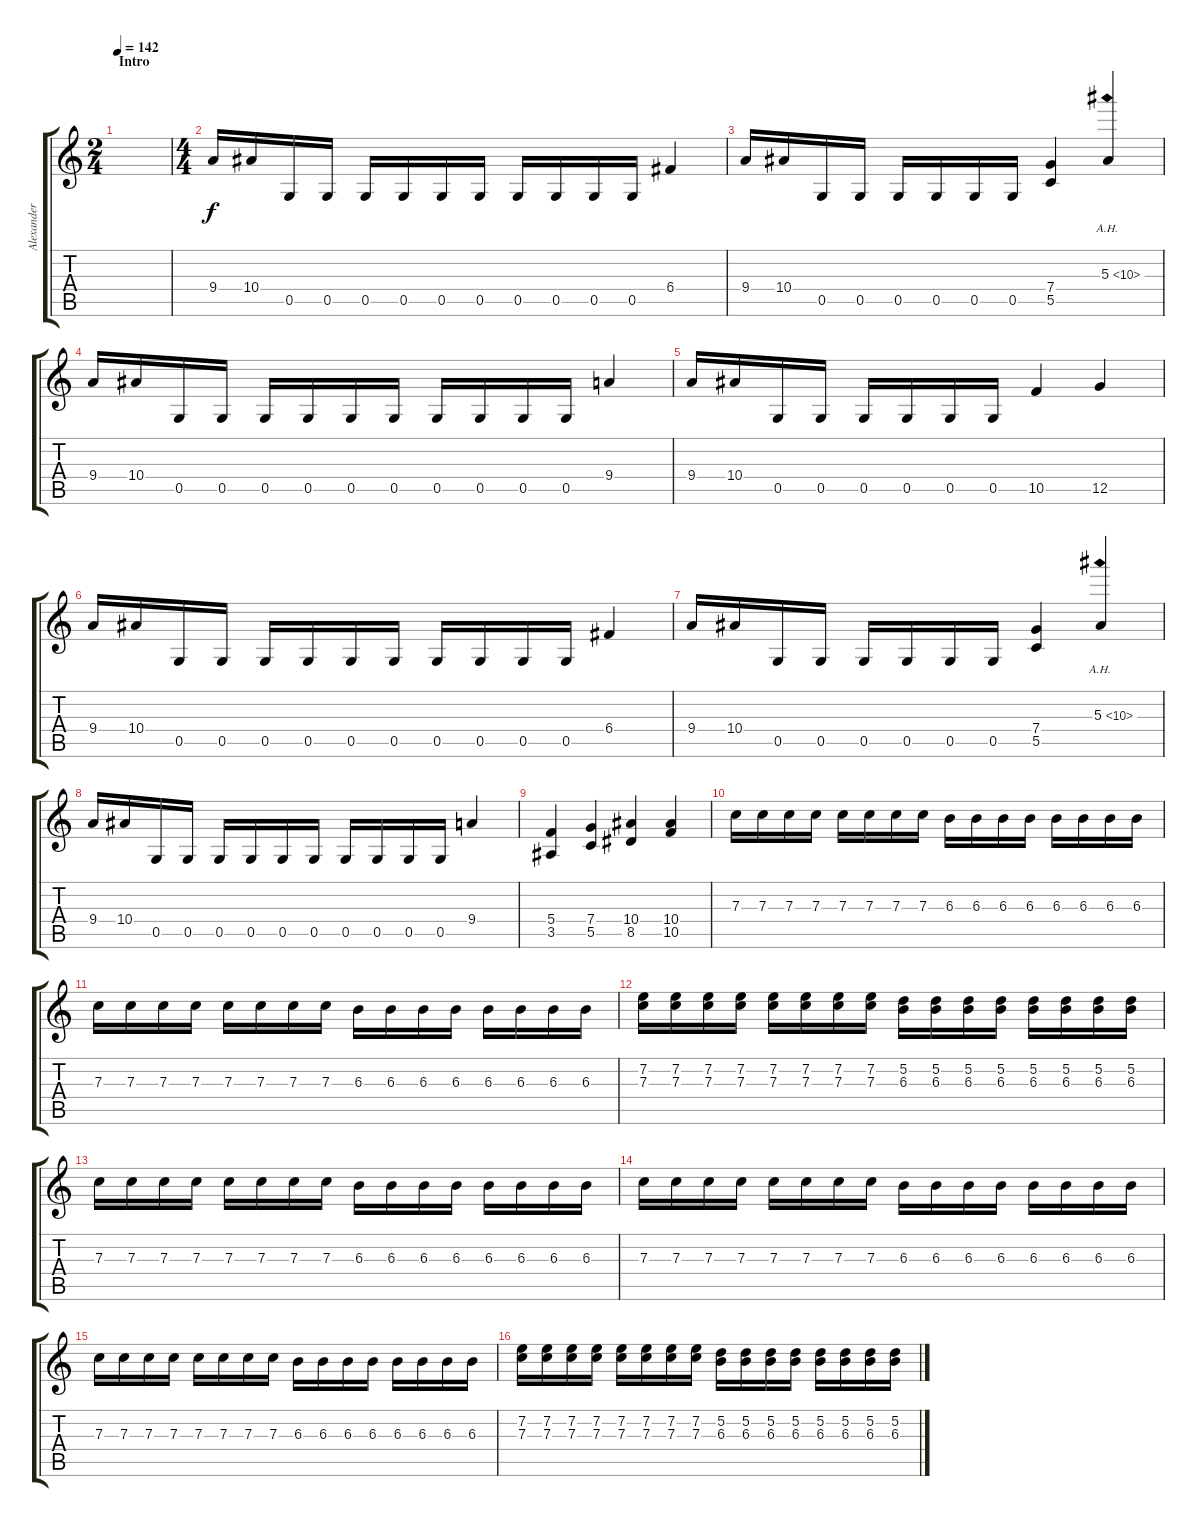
\track ("Alexander Kuoppala" "Alexander ") {instrument distortionguitar}
\staff {score tabs}
\tuning (D4 A3 F3 C3 G2 D2) {hide}
\ts (2 4)
\section ("" "Intro")
\tempo 142
\clef g2
\ks c
|
\ts (4 4)
9.4.16 10.4.16 0.5.16 0.5.16 0.5.16 0.5.16 0.5.16 0.5.16 0.5.16 0.5.16 0.5.16 0.5.16 6.4.4 |
9.4.16 10.4.16 0.5.16 0.5.16 0.5.16 0.5.16 0.5.16 0.5.16 (7.4 5.5).4 5.3{ah 5}.4 |
9.4.16 10.4.16 0.5.16 0.5.16 0.5.16 0.5.16 0.5.16 0.5.16 0.5.16 0.5.16 0.5.16 0.5.16 9.4.4 |
9.4.16 10.4.16 0.5.16 0.5.16 0.5.16 0.5.16 0.5.16 0.5.16 10.5.4 12.5.4 |
9.4.16 10.4.16 0.5.16 0.5.16 0.5.16 0.5.16 0.5.16 0.5.16 0.5.16 0.5.16 0.5.16 0.5.16 6.4.4 |
9.4.16 10.4.16 0.5.16 0.5.16 0.5.16 0.5.16 0.5.16 0.5.16 (7.4 5.5).4 5.3{ah 5}.4 |
9.4.16 10.4.16 0.5.16 0.5.16 0.5.16 0.5.16 0.5.16 0.5.16 0.5.16 0.5.16 0.5.16 0.5.16 9.4.4 |
(5.4 3.5).4 (7.4 5.5).4 (10.4 8.5).4 (10.4 10.5).4 |
7.3.16 7.3.16 7.3.16 7.3.16 7.3.16 7.3.16 7.3.16 7.3.16 6.3.16 6.3.16 6.3.16 6.3.16 6.3.16 6.3.16 6.3.16 6.3.16 |
7.3.16 7.3.16 7.3.16 7.3.16 7.3.16 7.3.16 7.3.16 7.3.16 6.3.16 6.3.16 6.3.16 6.3.16 6.3.16 6.3.16 6.3.16 6.3.16 |
(7.2 7.3).16 (7.2 7.3).16 (7.2 7.3).16 (7.2 7.3).16 (7.2 7.3).16 (7.2 7.3).16 (7.2 7.3).16 (7.2 7.3).16 (5.2 6.3).16 (5.2 6.3).16 (5.2 6.3).16 (5.2 6.3).16 (5.2 6.3).16 (5.2 6.3).16 (5.2 6.3).16 (5.2 6.3).16 |
7.3.16 7.3.16 7.3.16 7.3.16 7.3.16 7.3.16 7.3.16 7.3.16 6.3.16 6.3.16 6.3.16 6.3.16 6.3.16 6.3.16 6.3.16 6.3.16 |
7.3.16 7.3.16 7.3.16 7.3.16 7.3.16 7.3.16 7.3.16 7.3.16 6.3.16 6.3.16 6.3.16 6.3.16 6.3.16 6.3.16 6.3.16 6.3.16 |
7.3.16 7.3.16 7.3.16 7.3.16 7.3.16 7.3.16 7.3.16 7.3.16 6.3.16 6.3.16 6.3.16 6.3.16 6.3.16 6.3.16 6.3.16 6.3.16 |
(7.2 7.3).16 (7.2 7.3).16 (7.2 7.3).16 (7.2 7.3).16 (7.2 7.3).16 (7.2 7.3).16 (7.2 7.3).16 (7.2 7.3).16 (5.2 6.3).16 (5.2 6.3).16 (5.2 6.3).16 (5.2 6.3).16 (5.2 6.3).16 (5.2 6.3).16 (5.2 6.3).16 (5.2 6.3).16
